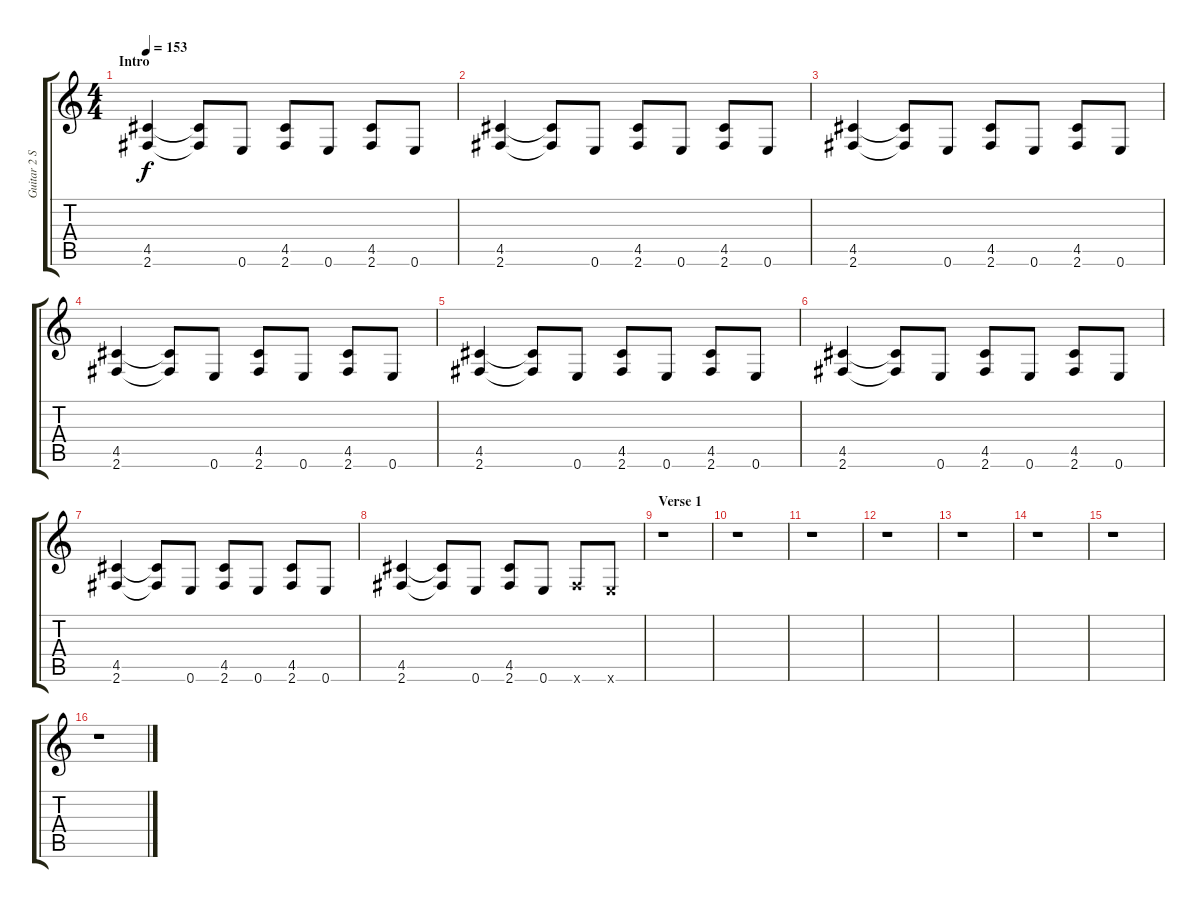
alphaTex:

\track ("Guitar 2 Sat" "Guitar 2 S") {instrument distortionguitar}
\staff {score tabs}
\tuning (E4 B3 G3 D3 A2 E2) {hide}
\ts (4 4)
\section ("" "Intro")
\tempo 153
\clef g2
\ks c
(4.5 2.6).4{dy f instrument distortionguitar} (4.5{t} 2.6{t}).8 0.6.8 (4.5 2.6).8 0.6.8 (4.5 2.6).8 0.6.8 |
(4.5 2.6).4 (4.5{t} 2.6{t}).8 0.6.8 (4.5 2.6).8 0.6.8 (4.5 2.6).8 0.6.8 |
(4.5 2.6).4 (4.5{t} 2.6{t}).8 0.6.8 (4.5 2.6).8 0.6.8 (4.5 2.6).8 0.6.8 |
(4.5 2.6).4 (4.5{t} 2.6{t}).8 0.6.8 (4.5 2.6).8 0.6.8 (4.5 2.6).8 0.6.8 |
(4.5 2.6).4 (4.5{t} 2.6{t}).8 0.6.8 (4.5 2.6).8 0.6.8 (4.5 2.6).8 0.6.8 |
(4.5 2.6).4 (4.5{t} 2.6{t}).8 0.6.8 (4.5 2.6).8 0.6.8 (4.5 2.6).8 0.6.8 |
(4.5 2.6).4 (4.5{t} 2.6{t}).8 0.6.8 (4.5 2.6).8 0.6.8 (4.5 2.6).8 0.6.8 |
(4.5 2.6).4 (4.5{t} 2.6{t}).8 0.6.8 (4.5 2.6).8 0.6.8 2.6{x}.8 0.6{x}.8 |
\section ("" "Verse 1")
r.1 |
r.1 |
r.1 |
r.1 |
r.1 |
r.1 |
r.1 |
r.1
